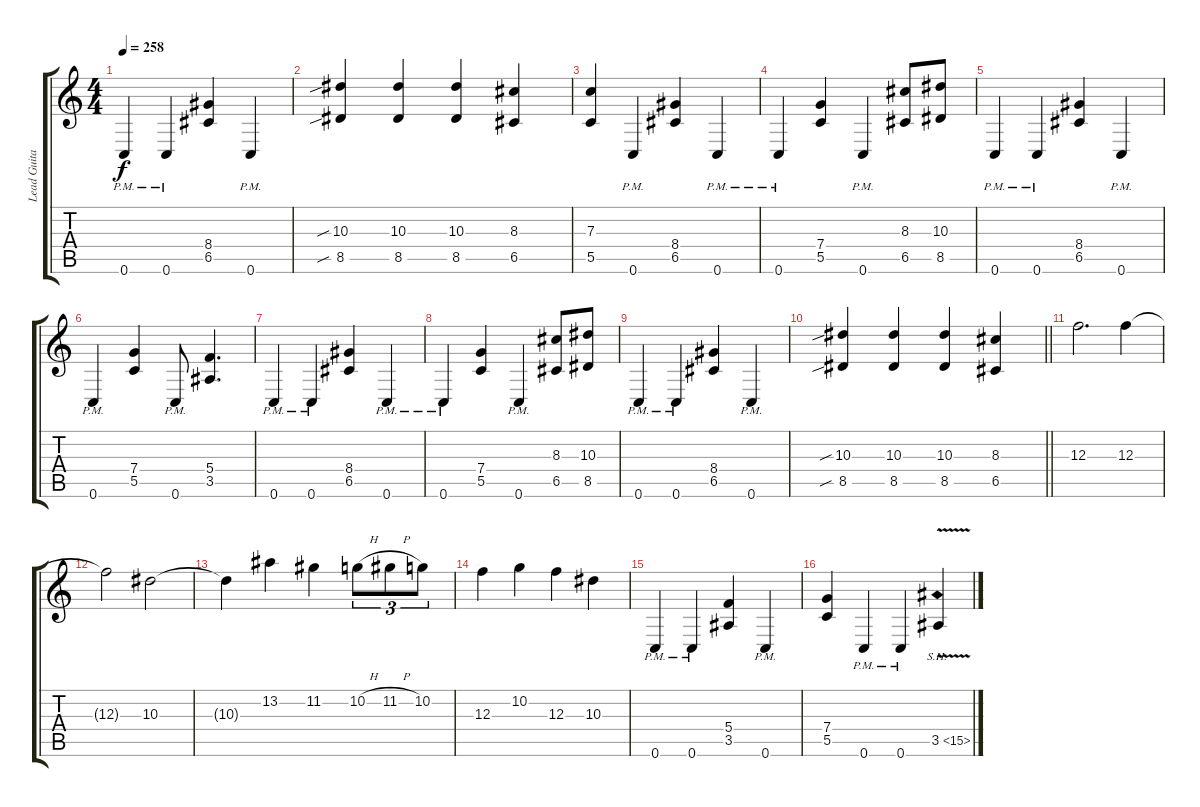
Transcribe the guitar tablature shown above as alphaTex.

\track ("Lead Guitar" "Lead Guita") {instrument distortionguitar}
\staff {score tabs}
\tuning (D4 A3 F3 C3 G2 C2) {hide}
\ts (4 4)
\tempo 258
\clef g2
\ks c
0.6{pm}.4{dy f} 0.6{pm}.4 (8.4 6.5).4 0.6{pm}.4 |
(10.3{sib} 8.5{sib}).4 (10.3 8.5).4 (10.3 8.5).4 (8.3 6.5).4 |
(7.3 5.5).4 0.6{pm}.4 (8.4 6.5).4 0.6{pm}.4 |
0.6{pm}.4 (7.4 5.5).4 0.6{pm}.4 (8.3 6.5).8 (10.3 8.5).8 |
0.6{pm}.4 0.6{pm}.4 (8.4 6.5).4 0.6{pm}.4 |
0.6{pm}.4 (7.4 5.5).4 0.6{pm}.8 (5.4 3.5).4{d} |
0.6{pm}.4 0.6{pm}.4 (8.4 6.5).4 0.6{pm}.4 |
0.6{pm}.4 (7.4 5.5).4 0.6{pm}.4 (8.3 6.5).8 (10.3 8.5).8 |
0.6{pm}.4 0.6{pm}.4 (8.4 6.5).4 0.6{pm}.4 |
\barLineRight lightlight
(10.3{sib} 8.5{sib}).4 (10.3 8.5).4 (10.3 8.5).4 (8.3 6.5).4 |
\section ("" "")
12.3.2{d} 12.3.4 |
12.3{t}.2 10.3.2 |
10.3{t}.4 13.2.4 11.2.4 10.2{h}.8{tu (3 2)} 11.2{h}.8{tu (3 2)} 10.2.8{tu (3 2)} |
12.3.4 10.2.4 12.3.4 10.3.4 |
0.6{pm}.4 0.6{pm}.4 (5.4 3.5).4 0.6{pm}.4 |
(7.4 5.5).4 0.6{pm}.4 0.6{pm}.4 3.5{sh 12 v}.4
